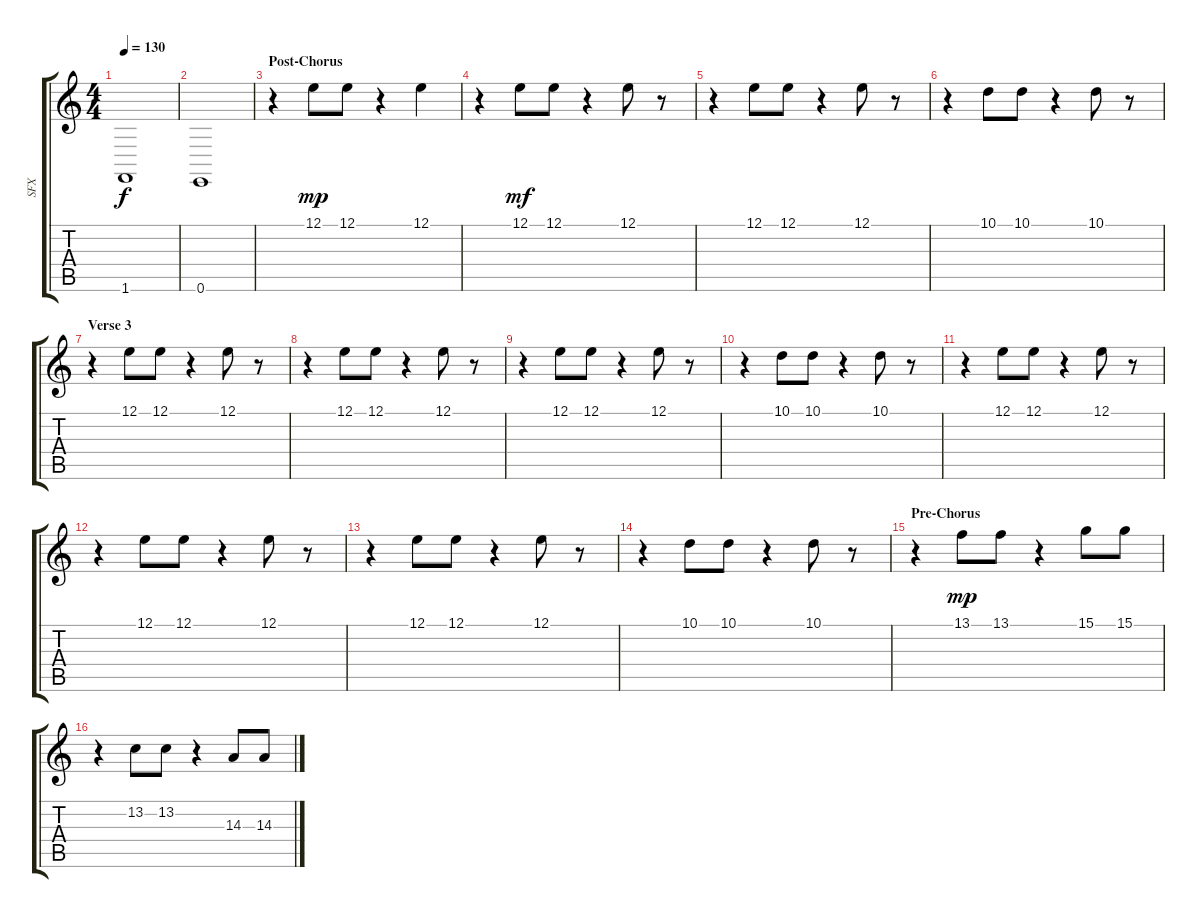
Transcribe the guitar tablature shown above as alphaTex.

\track ("SFX " "SFX ") {instrument marimba}
\staff {score tabs}
\tuning (E4 B3 G3 D3 A2 E2) {hide}
\ts (4 4)
\tempo 130
\clef g2
\ks c
1.6.1{dy f} |
0.6.1 |
\section ("" "Post-Chorus")
r.4{instrument marimba} 12.1.8{dy mp} 12.1.8 r.4 12.1.4 |
r.4 12.1.8{dy mf} 12.1.8 r.4 12.1.8 r.8 |
r.4 12.1.8 12.1.8 r.4 12.1.8 r.8 |
r.4 10.1.8 10.1.8 r.4 10.1.8 r.8 |
\section ("" "Verse 3")
r.4 12.1.8 12.1.8 r.4 12.1.8 r.8 |
r.4 12.1.8 12.1.8 r.4 12.1.8 r.8 |
r.4 12.1.8 12.1.8 r.4 12.1.8 r.8 |
r.4 10.1.8 10.1.8 r.4 10.1.8 r.8 |
r.4 12.1.8 12.1.8 r.4 12.1.8 r.8 |
r.4 12.1.8 12.1.8 r.4 12.1.8 r.8 |
r.4 12.1.8 12.1.8 r.4 12.1.8 r.8 |
r.4 10.1.8 10.1.8 r.4 10.1.8 r.8 |
\section ("" "Pre-Chorus")
r.4 13.1.8{dy mp} 13.1.8 r.4 15.1.8 15.1.8 |
r.4 13.2.8 13.2.8 r.4 14.3.8 14.3.8
